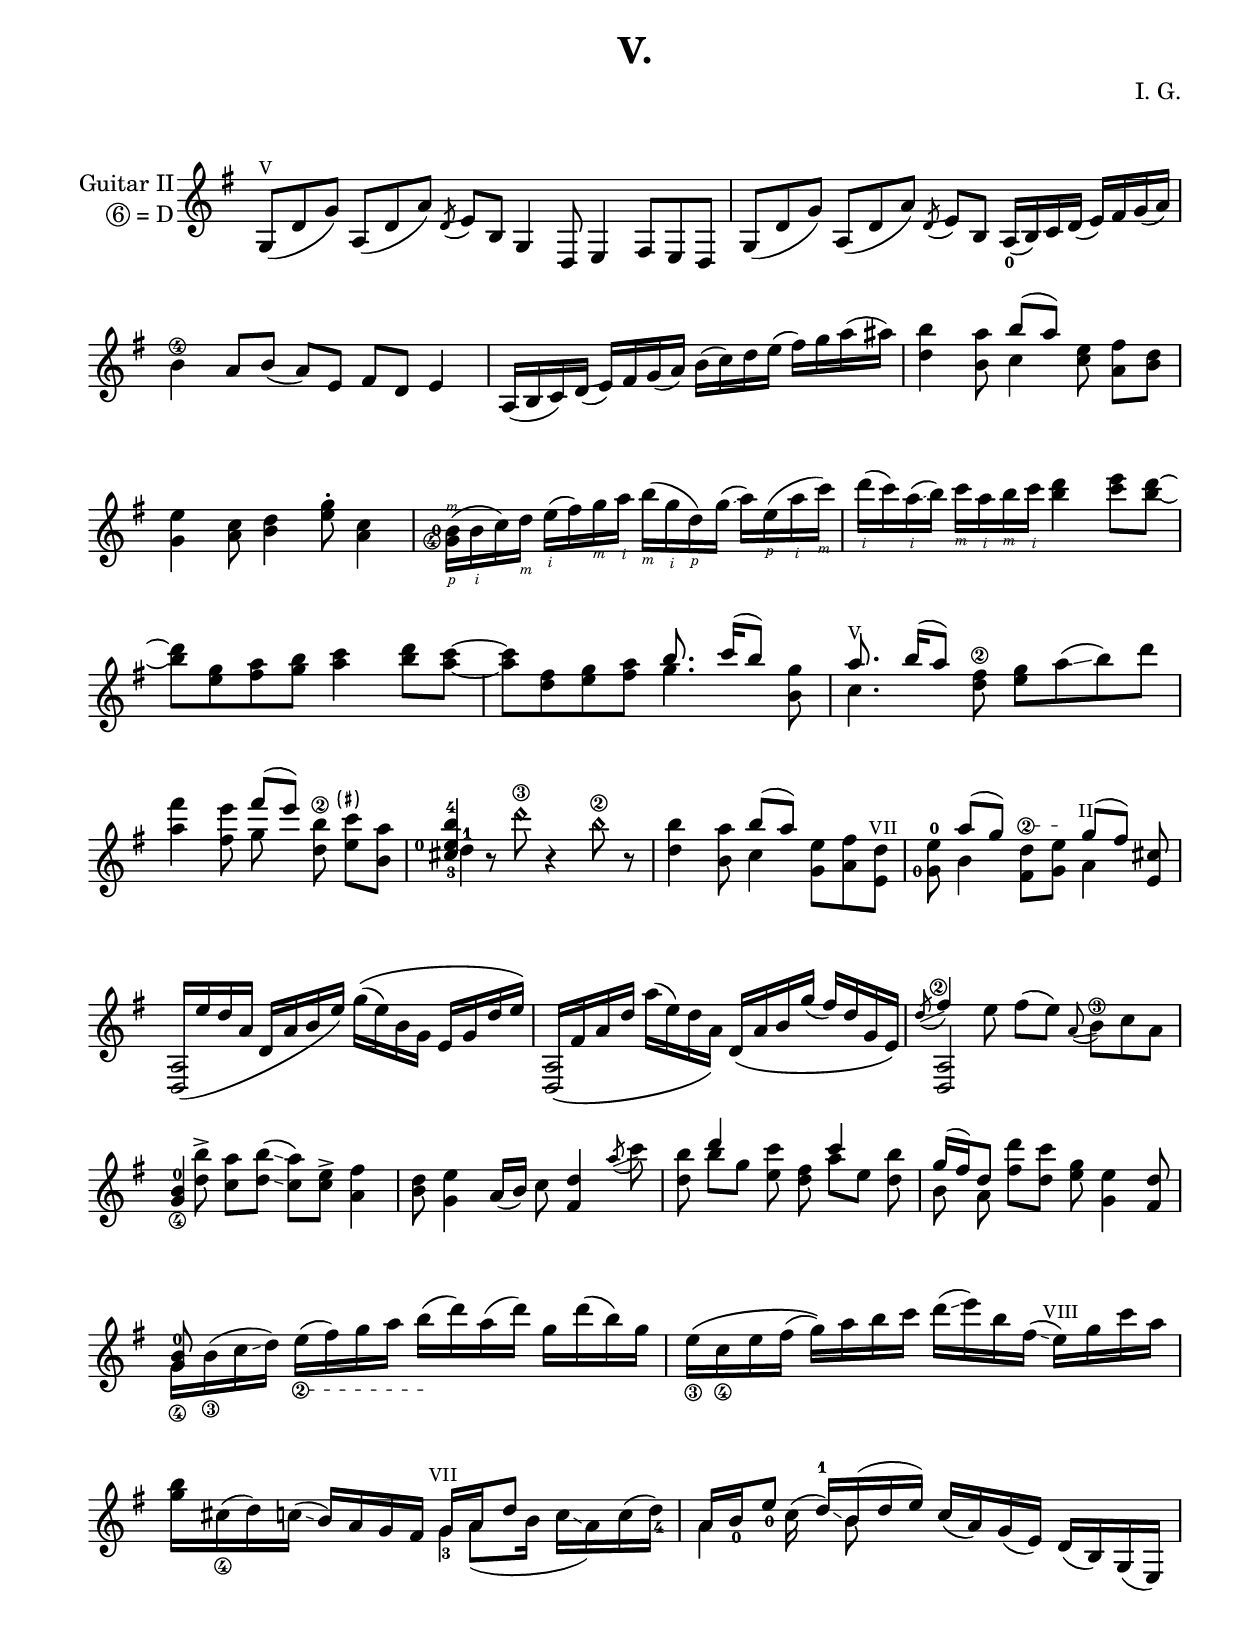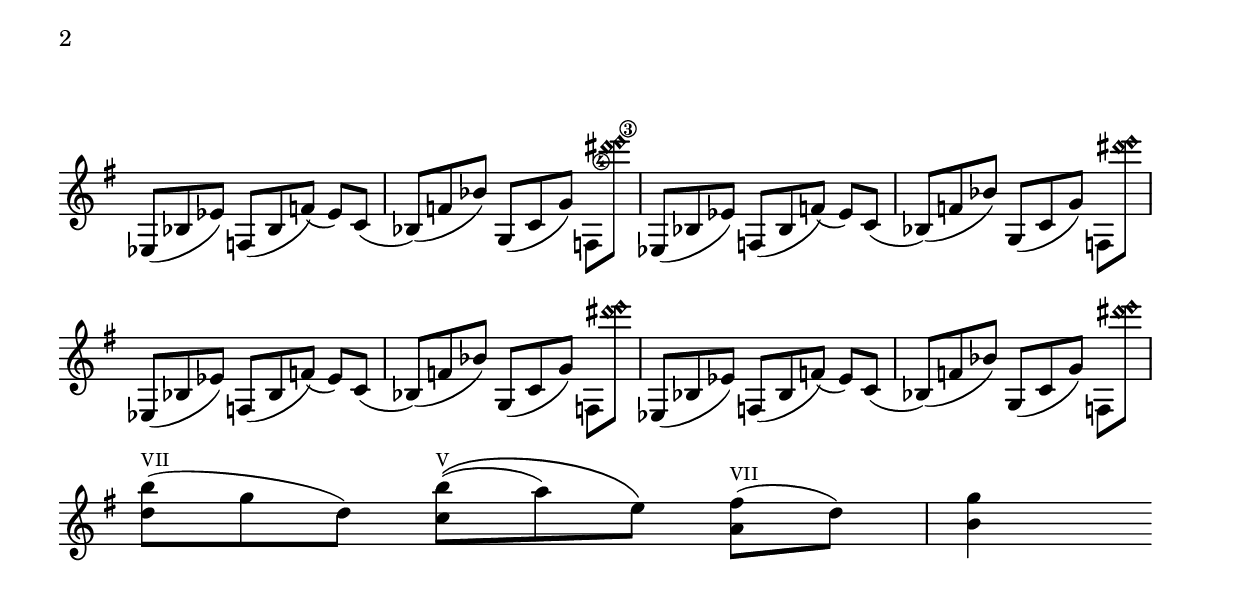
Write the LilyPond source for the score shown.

\version "2.19.15"
%\version "2.18.0"

\language "deutsch"

\header {
  title = "V."
  meter = ""
  composer = "I. G."
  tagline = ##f
}

\paper {
  #(set-paper-size "a4")
  top-system-spacing.basic-distance = #20
  top-markup-spacing.basic-distance = #5
  markup-system-spacing.basic-distance = #20
  system-system-spacing.basic-distance = #18
  last-bottom-spacing.basic-distance = #20
  two-sided = ##t
  inner-margin = 15
  outer-margin = 10
}

\layout {
  \context {
    \Score
    \remove "Bar_number_engraver"
  }
}

\version "2.19.15"

#(define RH rightHandFinger)

xLV = #(define-music-function (parser location further) (number?) #{
  \once \override LaissezVibrerTie.X-extent = #'(0 . 0)
  \once \override LaissezVibrerTie.details.note-head-gap = #(/
                                                             further -2)
  \once \override LaissezVibrerTie.extra-offset = #(cons (/
                                                          further 2) 0)
         #})

stringNumberSpanner =
#(define-music-function (parser location StringNumber) (string?)
   #{
     \override TextSpanner.font-size = #-5
     \override TextSpanner.dash-fraction = #0.3
     \override TextSpanner.dash-period = #1.5
     \override TextSpanner.bound-details.right.arrow = ##t
     \override TextSpanner.arrow-width = #0.2
     \override TextSpanner.arrow-length = #0.7
     \override TextSpanner.bound-details.left.stencil-align-dir-y = #CENTER
     \override TextSpanner.bound-details.left.text = \markup { \circle \number #StringNumber }
   #})

stringNumSpan =
#(define-music-function (parser location StringNumber) (string?)
   #{
     \override TextSpanner.font-size = #-5
     \override TextSpanner.dash-fraction = #0.3
     \override TextSpanner.dash-period = #1.5
     %\override TextSpanner.bound-details.right.arrow = ##t
     %\override TextSpanner.arrow-width = #0.2
     %\override TextSpanner.arrow-length = #0.7
     \override TextSpanner.bound-details.left.stencil-align-dir-y = #CENTER
     \override TextSpanner.bound-details.left.text = \markup { \circle \number #StringNumber }
   #})

fretNumSpan =
#(define-music-function (parser location FretNumber) (string?)
   #{
     \override TextSpanner.font-size = #-2
     \override TextSpanner.font-shape = #'regular
     \override TextSpanner.dash-fraction = #0.3
     \override TextSpanner.dash-period = #0.5
     %\override TextSpanner.bound-details.right.arrow = ##t
     %\override TextSpanner.arrow-width = #0.2
     %\override TextSpanner.arrow-length = #0.7
     \override TextSpanner.bound-details.left.stencil-align-dir-y = #CENTER
     \override TextSpanner.bound-details.left.text = \markup { \text #FretNumber }
   #})

spad = \override Fingering.staff-padding = #'()
sfol = \set fingeringOrientations = #'(left)
sfor = \set fingeringOrientations = #'(right)
sfod = \set fingeringOrientations = #'(down)
sfou = \set fingeringOrientations = #'(up)
npad = \override StringNumber.staff-padding = #'()
ssnol = \set stringNumberOrientations = #'(left)
ssnou = \set stringNumberOrientations = #'(up)
ssnod = \set stringNumberOrientations = #'(down)
ssnor = \set stringNumberOrientations = #'(right)
FO =
#(define-music-function (parser location offsetX offsetY)(number? number?)
   #{
     \once \override Voice.Fingering.extra-offset = #(cons offsetX offsetY)
   #})

SO =
#(define-music-function (parser location offsetX offsetY)(number? number?)
   #{
     \once \override Voice.StringNumber.extra-offset = #(cons offsetX offsetY)
   #})

\include "global.ly"
\version "2.19.15"

\language "deutsch"

\version "2.19.15"

#(define RH rightHandFinger)

xLV = #(define-music-function (parser location further) (number?) #{
  \once \override LaissezVibrerTie.X-extent = #'(0 . 0)
  \once \override LaissezVibrerTie.details.note-head-gap = #(/
                                                             further -2)
  \once \override LaissezVibrerTie.extra-offset = #(cons (/
                                                          further 2) 0)
         #})

stringNumberSpanner =
#(define-music-function (parser location StringNumber) (string?)
   #{
     \override TextSpanner.font-size = #-5
     \override TextSpanner.dash-fraction = #0.3
     \override TextSpanner.dash-period = #1.5
     \override TextSpanner.bound-details.right.arrow = ##t
     \override TextSpanner.arrow-width = #0.2
     \override TextSpanner.arrow-length = #0.7
     \override TextSpanner.bound-details.left.stencil-align-dir-y = #CENTER
     \override TextSpanner.bound-details.left.text = \markup { \circle \number #StringNumber }
   #})

stringNumSpan =
#(define-music-function (parser location StringNumber) (string?)
   #{
     \override TextSpanner.font-size = #-5
     \override TextSpanner.dash-fraction = #0.3
     \override TextSpanner.dash-period = #1.5
     %\override TextSpanner.bound-details.right.arrow = ##t
     %\override TextSpanner.arrow-width = #0.2
     %\override TextSpanner.arrow-length = #0.7
     \override TextSpanner.bound-details.left.stencil-align-dir-y = #CENTER
     \override TextSpanner.bound-details.left.text = \markup { \circle \number #StringNumber }
   #})

fretNumSpan =
#(define-music-function (parser location FretNumber) (string?)
   #{
     \override TextSpanner.font-size = #-2
     \override TextSpanner.font-shape = #'regular
     \override TextSpanner.dash-fraction = #0.3
     \override TextSpanner.dash-period = #0.5
     %\override TextSpanner.bound-details.right.arrow = ##t
     %\override TextSpanner.arrow-width = #0.2
     %\override TextSpanner.arrow-length = #0.7
     \override TextSpanner.bound-details.left.stencil-align-dir-y = #CENTER
     \override TextSpanner.bound-details.left.text = \markup { \text #FretNumber }
   #})

spad = \override Fingering.staff-padding = #'()
sfol = \set fingeringOrientations = #'(left)
sfor = \set fingeringOrientations = #'(right)
sfod = \set fingeringOrientations = #'(down)
sfou = \set fingeringOrientations = #'(up)
npad = \override StringNumber.staff-padding = #'()
ssnol = \set stringNumberOrientations = #'(left)
ssnou = \set stringNumberOrientations = #'(up)
ssnod = \set stringNumberOrientations = #'(down)
ssnor = \set stringNumberOrientations = #'(right)
FO =
#(define-music-function (parser location offsetX offsetY)(number? number?)
   #{
     \once \override Voice.Fingering.extra-offset = #(cons offsetX offsetY)
   #})

SO =
#(define-music-function (parser location offsetX offsetY)(number? number?)
   #{
     \once \override Voice.StringNumber.extra-offset = #(cons offsetX offsetY)
   #})

\include "global.ly"

guitarTwo = \relative{
  \global
  \override Staff.TimeSignature #'stencil = ##f
  \override TextScript.font-size = -2
  \override Fingering.staff-padding = #'()
  \override StringNumber.staff-padding = #'()
  \override StrokeFinger.staff-padding = #'()
  \time 8/4
  g8^"V"[( d' g]) a,[( d a']) \acciaccatura d,-\markup {
    \postscript #"0.5 0.3 moveto 1.8 0.4 rlineto stroke"
  } e h g4 d8 e4 fis8[ e d]
  \time 6/4
  g8[( d' g]) a,[( d a']) \acciaccatura d,-\markup {
    \postscript #"0.5 0.3 moveto 1.8 0.4 rlineto stroke"
  } e h
  a16_0( h) c d(-\markup {
    \postscript #"0.5 0.3 moveto 2.2 0.5 rlineto stroke"
  } e) fis g( a)
  \time 5/4
  h4\4 a8 h( a) e fis d e4
  \time 4/4
  a,16( h c) d(-\markup {
    \postscript #"0.5 0.3 moveto 2.2 0.5 rlineto stroke"
  } e) fis g( a) h( c) d e( fis) g a( ais)
  <d, h'>4 <h a'>8
  <<
    {
      h'8[( a])
    }
    \\
    {
      c,4
    }
  >>
  <c e>8\noBeam<a fis'><h d>
  \tag #'Part {
    \break
  }
  <g e'>4<a c>8<h d>4<e g>8-.<a, c>4
  \once\override StrokeFinger.avoid-slur = #'outside
  \override StrokeFinger.staff-padding = #'()
  \override StrokeFinger.add-stem-support = ##t
  \set strokeFingerOrientations = #'(up down)
  \set stringNumberOrientations = #'(left)
  \set fingeringOrientations = #'(left)
  <g\4-\RH #1 h-0-\RH #3 >16(
  \unset stringNumberOrientations
  \unset fingeringOrientations
  \override StrokeFinger.avoid-slur = #'inside
  \set strokeFingerOrientations = #'(down)
  h-\RH #2 c) d-\RH #3 e-\RH #2 ( fis) g-\RH #3 a-\RH#2
  h-\RH #3 ( g-\RH #2 d-\RH#1) g\glissando( a) e-\RH#1 ( a-\RH#2 c-\RH#3)
  d-\RH#2 ( c) a\glissando-\RH#2 ( h) c-\RH#3 a-\RH#2 h-\RH#3 c-\RH#2 <h d>4<c e>8<h d>~
  \tag #'Part {
    \break
  }
  q <e, g><fis a><g h><a c>4 <h d>8 <a c>~ q <d, fis><e g><fis a>
  <<
    {
      h8. c16[( h8])
    }
    \\
    {
      g4.
    }
  >>
  <h, g'>8
  <<
    {
      \override TextScript.font-size = -2
      a'8.^"V" h16[( a8])
    }
    \\
    {
      c,4.
    }
  >>
  <d fis\2>8<e g> a\glissando( h) d
  <a fis'>4<fis e'>8
  <<
    {
      fis'[( e])
    }
    \\
    {
      g,
    }
  >>
  <d h'\2>\noBeam
  <e c'>^\markup \fontsize #-3 {\parenthesize \sharp}<h a'>
  <<
    {
      \override Fingering.staff-padding = #'()
      \set fingeringOrientations = #'(down left up)
      <cis-3 e-0 h'-4>4
    }
    \\
    {
      \override Fingering.staff-padding = #'()
      \once \override NoteColumn.force-hshift = #1.7
      d4^1
    }
  >>
  r8 d'\harmonic\3 r4 h8\harmonic\2 r
  <d, h'>4 <h a'>8
  <<
    {
      h'8[( a])
    }
    \\
    {
      c,4
    }
  >>
  <g e'>8 <a fis'>
  \once\override TextScript.extra-offset = #'(-0.5 . 0)
  <e d'>^"VII"
  \set fingeringOrientations = #'(left up)
  <g-0 e'-0>
  \unset fingeringOrientations
  <<
    {
      a'8[( g])
    }
    \\
    {
      h,4
    }
  >>
  \stringNumSpan "2"
  <fis d'>8\startTextSpan[ <g e'>\stopTextSpan]
  <<
    {
      \override TextScript.font-size = -2
      \once\override TextScript.extra-offset = #'(-0.4 . -2)
      g'8^"II"[( fis])
    }
    \\
    {
      a,4
    }
  >>
  <e cis'>8
  \tag #'Part {
    \break
  }
  <\tweak #'duration-log #1 d, \tweak #'duration-log #1 a'>16(
  e'' d a d, a' h e) g(\( e) h g e g d' e\)
  <\tweak #'duration-log #1 d,, \tweak #'duration-log #1 a'>_\(
  fis' a d a'( e) d a\) d,_\( a' h g'_(\stemUp fis) d g, e\)\stemNeutral
  <<
    {
      \override NoteColumn.ignore-collision = ##t
      \stemUp<\tweak #'duration-log #1 d, \tweak #'duration-log #1 a'>4
    }
    \\
    {
      \stemUp
      \acciaccatura d''8-\markup {
        \postscript #"0.5 2.9 moveto 2.3 1 rlineto stroke"
      } \stemUp
      \once \override StringNumber.extra-offset = #'(-0.5 . -2.3)
      fis4\2
    }
  >>
  e8 fis[( e]) \appoggiatura a,-\markup {
    \postscript #"0.5 1.4 moveto 2.2 0.4 rlineto stroke"
  } h\3 c a
  \tag #'Part {
    \break
  }
  <<
    {
      \override Fingering.staff-padding = #'()
      \override StringNumber.staff-padding = #'()
      <g_\4 h-0>4
    }
    \\
    {
      s8 <d' h'>^>
    }
  >>
  <c a'><d h'>\glissando(<c a'>)<c e>-><a fis'>4
  <h d>8<g e'>4 a16( h) c8 <fis, d'>4 \acciaccatura a'8-\markup {
    \postscript #"0.5 4.9 moveto 2.3 0.9 rlineto stroke"
  } c <d, h'>
  <<
    {
      d'4
    }
    \\
    {
      h8[ g]
    }
  >>
  <e c'>8<d fis>
  <<
    {
      c'4
    }
    \\
    {
      a8[ e]
    }
  >>
  <d h'>8
  <<
    {
      g16( fis) d8
    }
    \\
    {
      h a
    }
  >>
  <fis' d'><d c'><e g><g, e'>4<fis d'>8
  \tag #'Part {
    \break
  }
  <<
    {
      \override Fingering.staff-padding = #'()
      <g h-0>8 s
    }
    \\
    {
      g16_\4 h_\3^( c\glissando d)
    }
  >>
  \textSpannerDown
  \stringNumSpan "2"
  e16(\startTextSpan fis) g a h(\stopTextSpan d) a( d) g, d'( h) g
  \shape #'((0 . 0) (0 . 0) (0 . 0) (0 . 0.3)) PhrasingSlur
  e_\3\( c_\4 e fis( g)\) a h c d\glissando( e) h fis\glissando(
  \once\override TextScript.extra-offset = #'(-1 . 0)
  e^"VIII") g c a
  \tag #'Part {
    \break
  }
  <g h> cis,_\4( d) c\glissando( h) a g fis
  <<
    {
      \override Fingering.staff-padding = #'()
      \override TextScript.font-size = -2
      \once\override TextScript.extra-offset = #'(-1 . 0)
      g^"VII" a d8 s4 a16 h_0 e8_0 s4
    }
    \\
    {
      g,4_3 s a4 s16 h8 s16
    }
    \\
    {
      \stemDown s16 a8_( h16 c\glissando a) c(
      \once \override Fingering.extra-offset = #'(0.3 . 3.5)
      d_4) s8. c16(
      \stemUp d-1)\glissando h( d e)
    }
  >>
  c16( a) g( e) d( h) g( e)
  \tag #'Part {
    \break
  }
  es8[( b' es]) f,[( b f'])(es) c( b[)( f' b]) g,[( c g'])
  <<
    {
      \voiceTwo
      \hideNotes
      s
      \once \override StringNumber.extra-offset = #'(-1.8 . -2.8)
      c'\4
      \unHideNotes
    }
    \\
    {
      f,,,
      \once \override StringNumber.extra-offset = #'(0.8 . -0.8)
      <dis'''\harmonic e\harmonic\3> \stemNeutral
    }
  >>
  \repeat unfold 3 {
    es,,,8[( b' es]) f,[( b f'])(es) c( b[)( f' b]) g,[( c g'])
    \stemDown f, <dis'''\harmonic e\harmonic> \stemNeutral
  }
  \tag #'Part {
    \break
  }
  <d, h'>8^"VII"[( g d])
  \shape #'((0 . 0.3) (0 . 0) (0 . 0) (0 . 0)) PhrasingSlur
  <c h'>^"V"[\(( a') e]\)<a, fis'>^"VII"( d) <h g'>4
}


\score {
  \new Staff \with {
    instrumentName = \markup {
      \right-column {
        "Guitar II"
        \line { \circle 6"= D" }
      }
    }
  }
  \guitarTwo
}